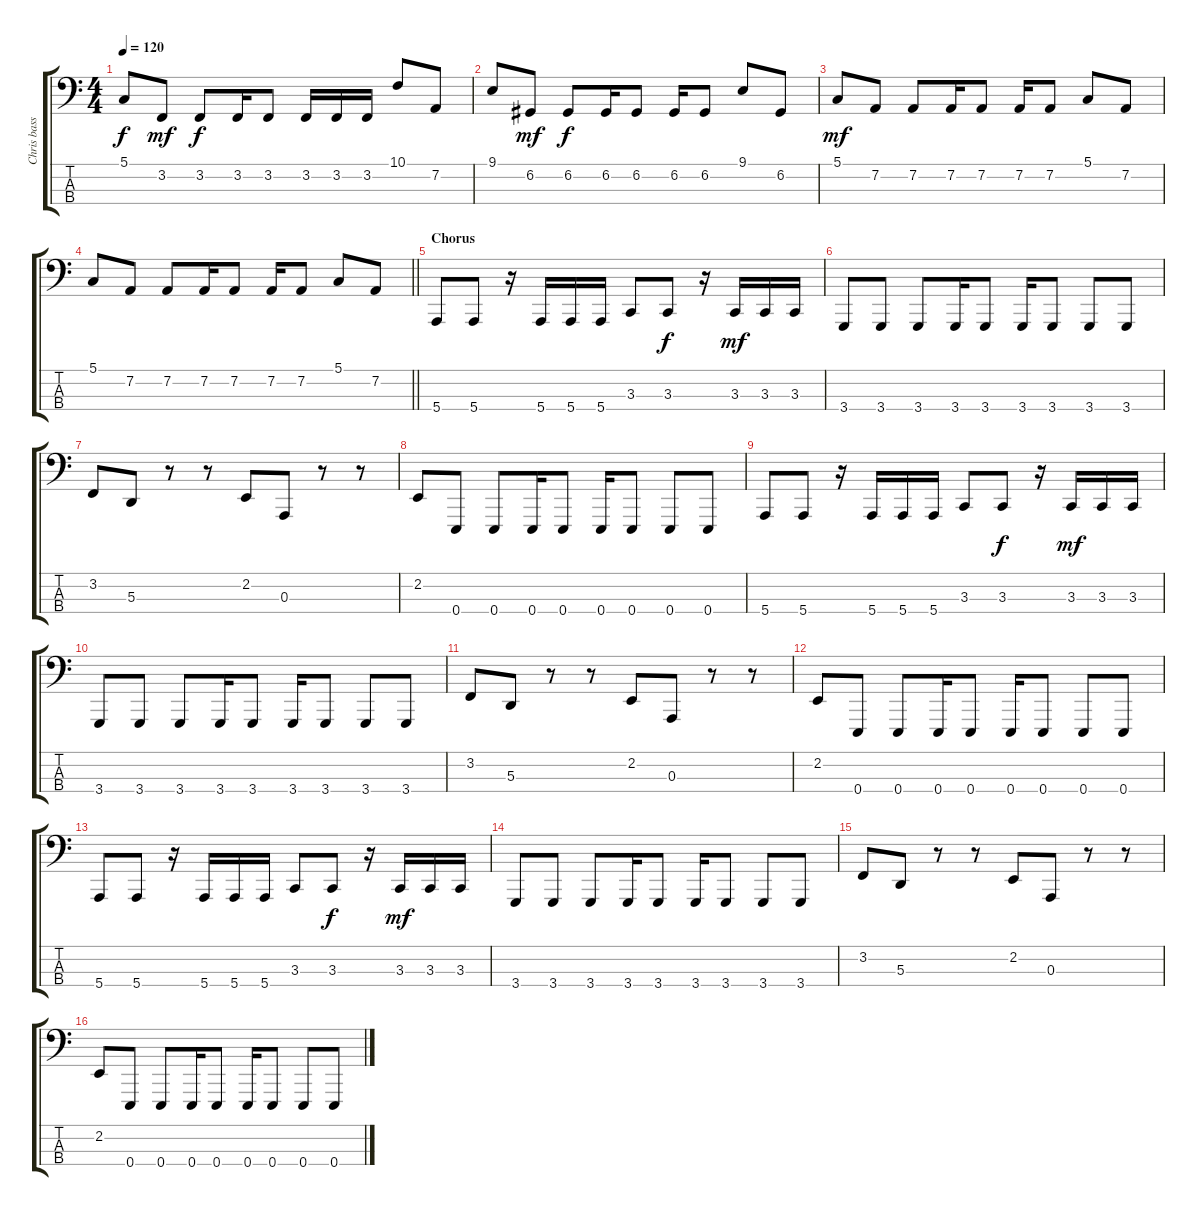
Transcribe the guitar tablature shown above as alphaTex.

\track ("Chris bass effect" "Chris bass") {instrument lead8bassandlead}
\staff {score tabs}
\tuning (G2 D2 A1 E1) {hide}
\ts (4 4)
\tempo 120
\clef f4
\ks c
5.1.8{dy f} 3.2.8{dy mf} 3.2.8{dy f} 3.2.16 3.2.8 3.2.16 3.2.16 3.2.16 10.1.8 7.2.8 |
9.1.8 6.2.8{dy mf} 6.2.8{dy f} 6.2.16 6.2.8 6.2.16 6.2.8 9.1.8 6.2.8 |
5.1.8{dy mf} 7.2.8 7.2.8 7.2.16 7.2.8 7.2.16 7.2.8 5.1.8 7.2.8 |
\barLineRight lightlight
5.1.8 7.2.8 7.2.8 7.2.16 7.2.8 7.2.16 7.2.8 5.1.8 7.2.8 |
\section ("" "Chorus")
5.4.8 5.4.8 r.16 5.4.16 5.4.16 5.4.16 3.3.8 3.3.8{dy f} r.16 3.3.16{dy mf} 3.3.16 3.3.16 |
3.4.8 3.4.8 3.4.8 3.4.16 3.4.8 3.4.16 3.4.8 3.4.8 3.4.8 |
3.2.8 5.3.8 r.8 r.8 2.2.8 0.3.8 r.8 r.8 |
2.2.8 0.4.8 0.4.8 0.4.16 0.4.8 0.4.16 0.4.8 0.4.8 0.4.8 |
5.4.8 5.4.8 r.16 5.4.16 5.4.16 5.4.16 3.3.8 3.3.8{dy f} r.16 3.3.16{dy mf} 3.3.16 3.3.16 |
3.4.8 3.4.8 3.4.8 3.4.16 3.4.8 3.4.16 3.4.8 3.4.8 3.4.8 |
3.2.8 5.3.8 r.8 r.8 2.2.8 0.3.8 r.8 r.8 |
2.2.8 0.4.8 0.4.8 0.4.16 0.4.8 0.4.16 0.4.8 0.4.8 0.4.8 |
5.4.8 5.4.8 r.16 5.4.16 5.4.16 5.4.16 3.3.8 3.3.8{dy f} r.16 3.3.16{dy mf} 3.3.16 3.3.16 |
3.4.8 3.4.8 3.4.8 3.4.16 3.4.8 3.4.16 3.4.8 3.4.8 3.4.8 |
3.2.8 5.3.8 r.8 r.8 2.2.8 0.3.8 r.8 r.8 |
2.2.8 0.4.8 0.4.8 0.4.16 0.4.8 0.4.16 0.4.8 0.4.8 0.4.8
